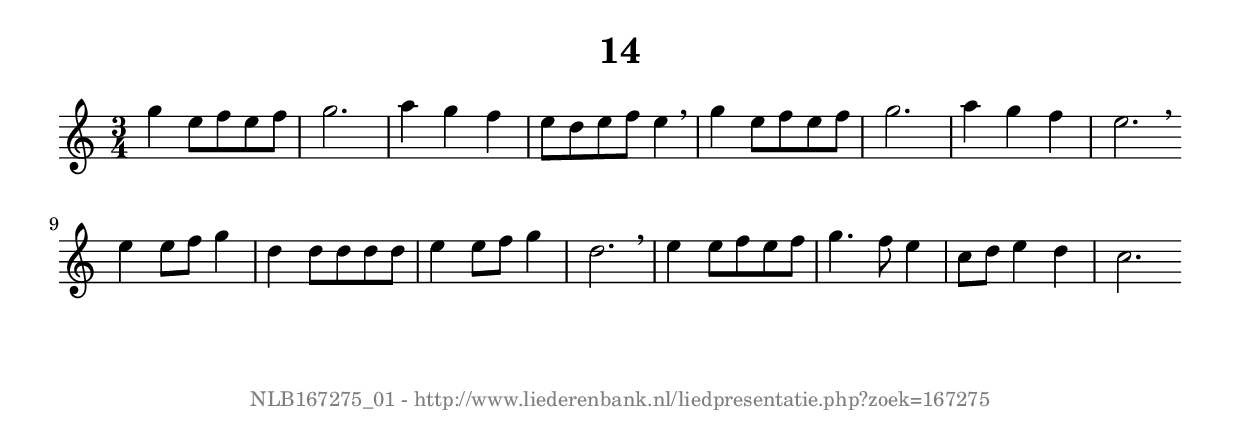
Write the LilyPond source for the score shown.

%
% produced by wce2krn 1.64 (7 June 2014)
%
\version"2.16"
#(append! paper-alist '(("long" . (cons (* 210 mm) (* 2000 mm)))))
#(set-default-paper-size "long")
sb = {\breathe}
mBreak = {\breathe }
bBreak = {\breathe }
x = {\once\override NoteHead #'style = #'cross }
gl=\glissando
itime={\override Staff.TimeSignature #'stencil = ##f }
ficta = {\once\set suggestAccidentals = ##t}
fine = {\once\override Score.RehearsalMark #'self-alignment-X = #1 \mark \markup {\italic{Fine}}}
dc = {\once\override Score.RehearsalMark #'self-alignment-X = #1 \mark \markup {\italic{D.C.}}}
dcf = {\once\override Score.RehearsalMark #'self-alignment-X = #1 \mark \markup {\italic{D.C. al Fine}}}
dcc = {\once\override Score.RehearsalMark #'self-alignment-X = #1 \mark \markup {\italic{D.C. al Coda}}}
ds = {\once\override Score.RehearsalMark #'self-alignment-X = #1 \mark \markup {\italic{D.S.}}}
dsf = {\once\override Score.RehearsalMark #'self-alignment-X = #1 \mark \markup {\italic{D.S. al Fine}}}
dsc = {\once\override Score.RehearsalMark #'self-alignment-X = #1 \mark \markup {\italic{D.S. al Coda}}}
pv = {\set Score.repeatCommands = #'((volta "1"))}
sv = {\set Score.repeatCommands = #'((volta "2"))}
tv = {\set Score.repeatCommands = #'((volta "3"))}
qv = {\set Score.repeatCommands = #'((volta "4"))}
xv = {\set Score.repeatCommands = #'((volta #f))}
\header{ tagline = ""
title = "14"
}
\score {{
\key c \major
\relative g''
{
\set melismaBusyProperties = #'()
\time 3/4
\tempo 4=120
\override Score.MetronomeMark #'transparent = ##t
\override Score.RehearsalMark #'break-visibility = #(vector #t #t #f)
g4 e8 f e f g2. a4 g f e8 d e f e4 \sb g e8 f e f g2. a4 g f e2. \bar ":|:" \bBreak
e4 e8 f g4 d4 d8 d d d e4 e8 f g4 d2. \sb e4 e8 f e f g4. f8 e4 c8 d e4 d c2. \bar ":|"
 }}
 \midi { }
 \layout {
            indent = 0.0\cm
}
}
\markup { \vspace #0 } \markup { \with-color #grey \fill-line { \center-column { \smaller "NLB167275_01 - http://www.liederenbank.nl/liedpresentatie.php?zoek=167275" } } }
